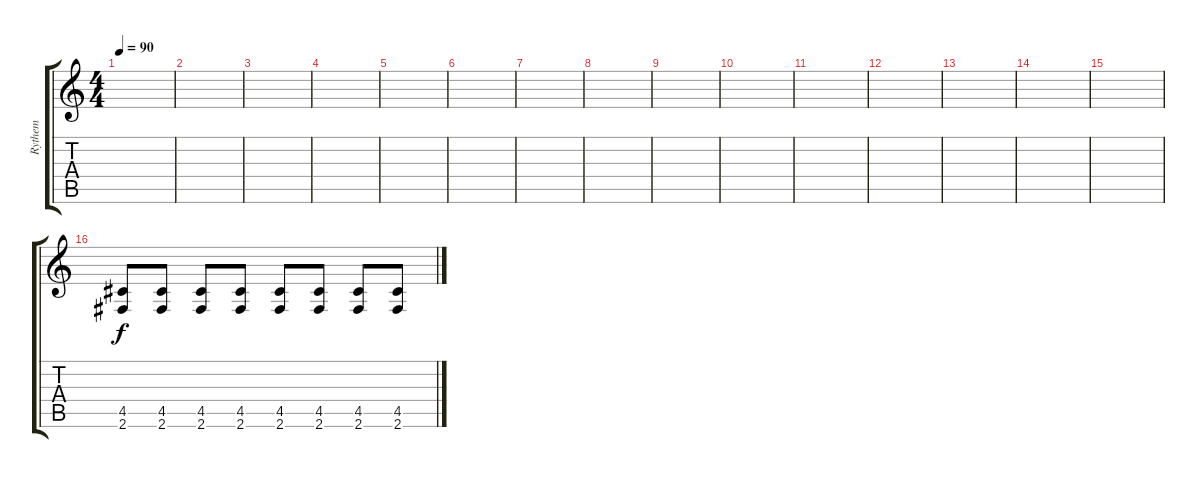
\track ("Rythem" "Rythem") {instrument distortionguitar}
\staff {score tabs}
\tuning (E4 B3 G3 D3 A2 E2) {hide}
\ts (4 4)
\tempo 90
\clef g2
\ks c
|
|
|
|
|
|
|
|
|
|
|
|
|
|
|
(4.5 2.6).8{volume 13} (4.5 2.6).8 (4.5 2.6).8 (4.5 2.6).8 (4.5 2.6).8 (4.5 2.6).8 (4.5 2.6).8 (4.5 2.6).8
